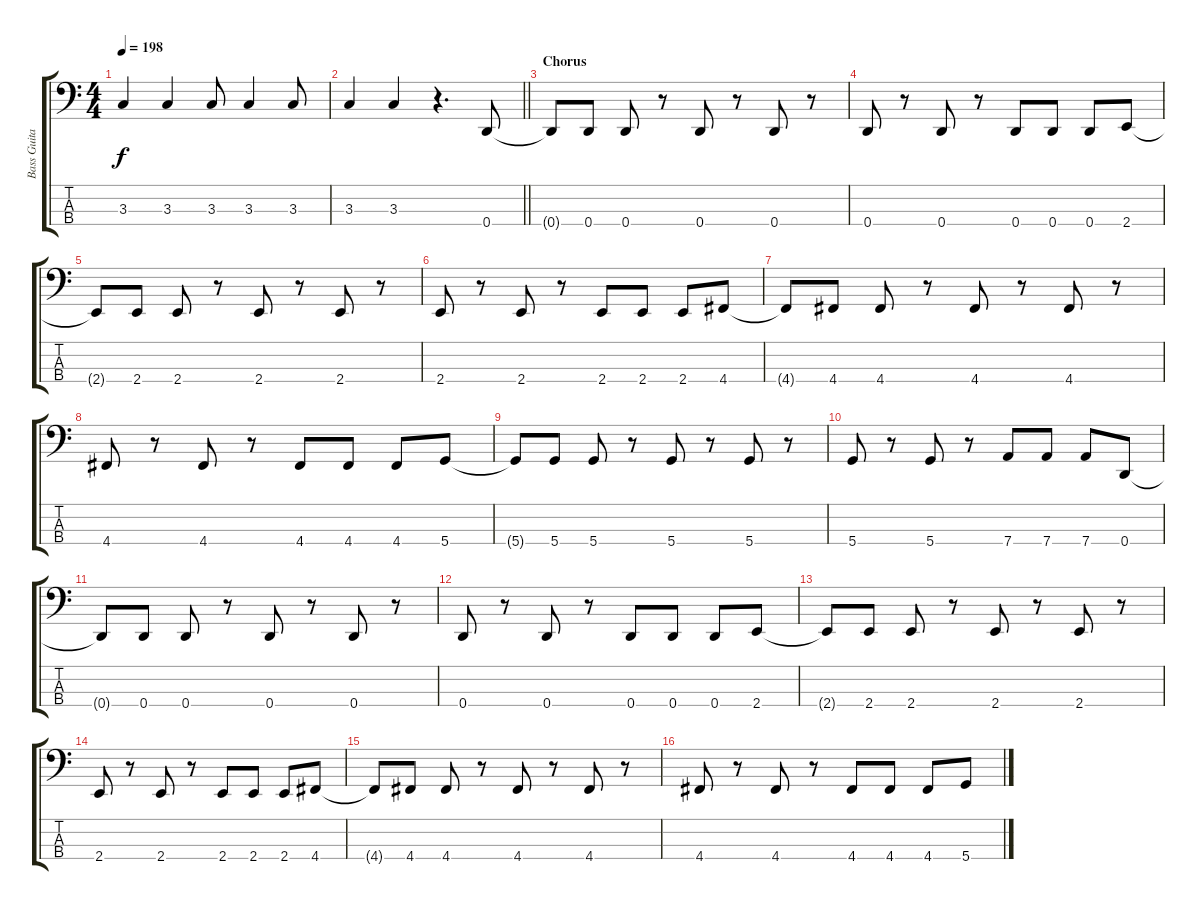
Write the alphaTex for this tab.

\track ("Bass Guitar" "Bass Guita") {instrument electricbassfinger}
\staff {score tabs}
\tuning (G2 D2 A1 D1) {hide}
\ts (4 4)
\tempo 198
\clef f4
\ks c
3.3{t}.4{dy f} 3.3.4 3.3.8 3.3.4 3.3.8 |
\barLineRight lightlight
3.3.4 3.3.4 r.4{d} 0.4.8 |
\section ("" "Chorus")
0.4{t}.8 0.4.8 0.4.8 r.8 0.4.8 r.8 0.4.8 r.8 |
0.4.8 r.8 0.4.8 r.8 0.4.8 0.4.8 0.4.8 2.4.8 |
2.4{t}.8 2.4.8 2.4.8 r.8 2.4.8 r.8 2.4.8 r.8 |
2.4.8 r.8 2.4.8 r.8 2.4.8 2.4.8 2.4.8 4.4.8 |
4.4{t}.8 4.4.8 4.4.8 r.8 4.4.8 r.8 4.4.8 r.8 |
4.4.8 r.8 4.4.8 r.8 4.4.8 4.4.8 4.4.8 5.4.8 |
5.4{t}.8 5.4.8 5.4.8 r.8 5.4.8 r.8 5.4.8 r.8 |
5.4.8 r.8 5.4.8 r.8 7.4.8 7.4.8 7.4.8 0.4.8 |
0.4{t}.8 0.4.8 0.4.8 r.8 0.4.8 r.8 0.4.8 r.8 |
0.4.8 r.8 0.4.8 r.8 0.4.8 0.4.8 0.4.8 2.4.8 |
2.4{t}.8 2.4.8 2.4.8 r.8 2.4.8 r.8 2.4.8 r.8 |
2.4.8 r.8 2.4.8 r.8 2.4.8 2.4.8 2.4.8 4.4.8 |
4.4{t}.8 4.4.8 4.4.8 r.8 4.4.8 r.8 4.4.8 r.8 |
4.4.8 r.8 4.4.8 r.8 4.4.8 4.4.8 4.4.8 5.4.8
